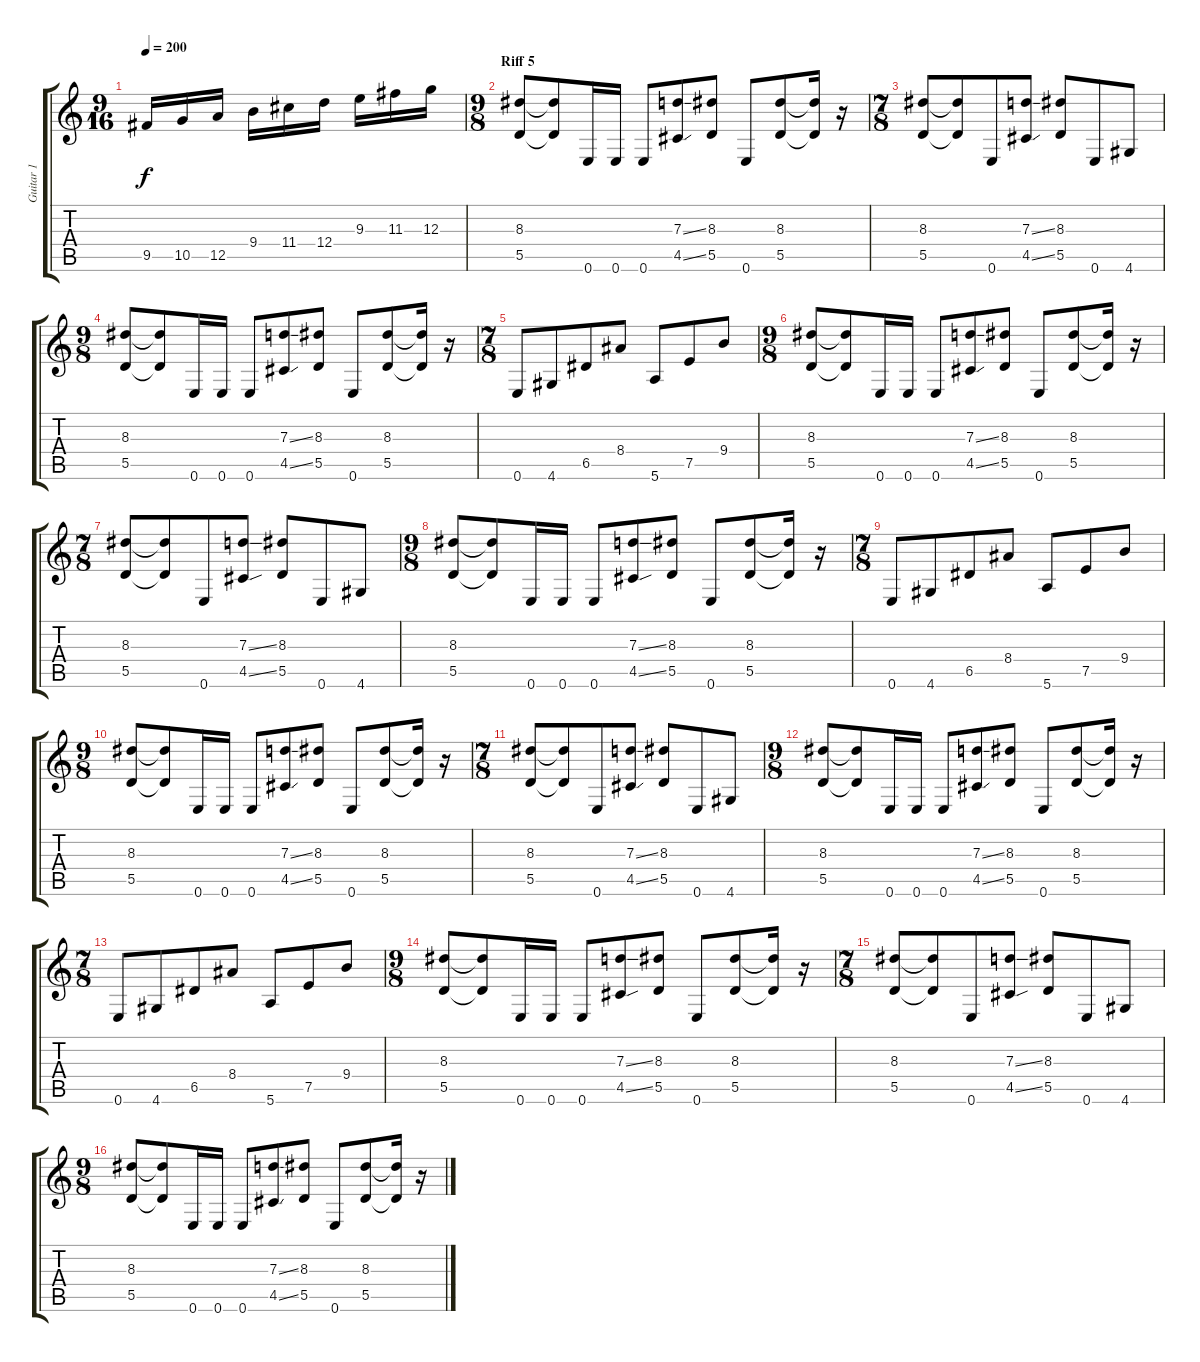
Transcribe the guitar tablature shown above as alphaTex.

\track ("Guitar 1" "Guitar 1") {instrument distortionguitar}
\staff {score tabs}
\tuning (E4 B3 G3 D3 A2 E2) {hide}
\ts (9 16)
\tempo 200
\clef g2
\ks c
9.5.16{dy f} 10.5.16 12.5.16 9.4.16 11.4.16 12.4.16 9.3.16 11.3.16 12.3.16 |
\ts (9 8)
\section ("" "Riff 5")
(8.3 5.5).8{instrument distortionguitar} (8.3{t} 5.5{t}).8 0.6.16 0.6.16 0.6.8 (7.3{ss} 4.5{ss}).8 (8.3 5.5).8 0.6.8 (8.3 5.5).8 (8.3{t} 5.5{t}).16 r.16 |
\ts (7 8)
(8.3 5.5).8 (8.3{t} 5.5{t}).8 0.6.8 (7.3{ss} 4.5{ss}).8 (8.3 5.5).8 0.6.8 4.6.8 |
\ts (9 8)
(8.3 5.5).8 (8.3{t} 5.5{t}).8 0.6.16 0.6.16 0.6.8 (7.3{ss} 4.5{ss}).8 (8.3 5.5).8 0.6.8 (8.3 5.5).8 (8.3{t} 5.5{t}).16 r.16 |
\ts (7 8)
0.6.8 4.6.8 6.5.8 8.4.8 5.6.8 7.5.8 9.4.8 |
\ts (9 8)
(8.3 5.5).8 (8.3{t} 5.5{t}).8 0.6.16 0.6.16 0.6.8 (7.3{ss} 4.5{ss}).8 (8.3 5.5).8 0.6.8 (8.3 5.5).8 (8.3{t} 5.5{t}).16 r.16 |
\ts (7 8)
(8.3 5.5).8 (8.3{t} 5.5{t}).8 0.6.8 (7.3{ss} 4.5{ss}).8 (8.3 5.5).8 0.6.8 4.6.8 |
\ts (9 8)
(8.3 5.5).8 (8.3{t} 5.5{t}).8 0.6.16 0.6.16 0.6.8 (7.3{ss} 4.5{ss}).8 (8.3 5.5).8 0.6.8 (8.3 5.5).8 (8.3{t} 5.5{t}).16 r.16 |
\ts (7 8)
0.6.8 4.6.8 6.5.8 8.4.8 5.6.8 7.5.8 9.4.8 |
\ts (9 8)
(8.3 5.5).8 (8.3{t} 5.5{t}).8 0.6.16 0.6.16 0.6.8 (7.3{ss} 4.5{ss}).8 (8.3 5.5).8 0.6.8 (8.3 5.5).8 (8.3{t} 5.5{t}).16 r.16 |
\ts (7 8)
(8.3 5.5).8 (8.3{t} 5.5{t}).8 0.6.8 (7.3{ss} 4.5{ss}).8 (8.3 5.5).8 0.6.8 4.6.8 |
\ts (9 8)
(8.3 5.5).8 (8.3{t} 5.5{t}).8 0.6.16 0.6.16 0.6.8 (7.3{ss} 4.5{ss}).8 (8.3 5.5).8 0.6.8 (8.3 5.5).8 (8.3{t} 5.5{t}).16 r.16 |
\ts (7 8)
0.6.8 4.6.8 6.5.8 8.4.8 5.6.8 7.5.8 9.4.8 |
\ts (9 8)
(8.3 5.5).8 (8.3{t} 5.5{t}).8 0.6.16 0.6.16 0.6.8 (7.3{ss} 4.5{ss}).8 (8.3 5.5).8 0.6.8 (8.3 5.5).8 (8.3{t} 5.5{t}).16 r.16 |
\ts (7 8)
(8.3 5.5).8 (8.3{t} 5.5{t}).8 0.6.8 (7.3{ss} 4.5{ss}).8 (8.3 5.5).8 0.6.8 4.6.8 |
\ts (9 8)
(8.3 5.5).8 (8.3{t} 5.5{t}).8 0.6.16 0.6.16 0.6.8 (7.3{ss} 4.5{ss}).8 (8.3 5.5).8 0.6.8 (8.3 5.5).8 (8.3{t} 5.5{t}).16 r.16
